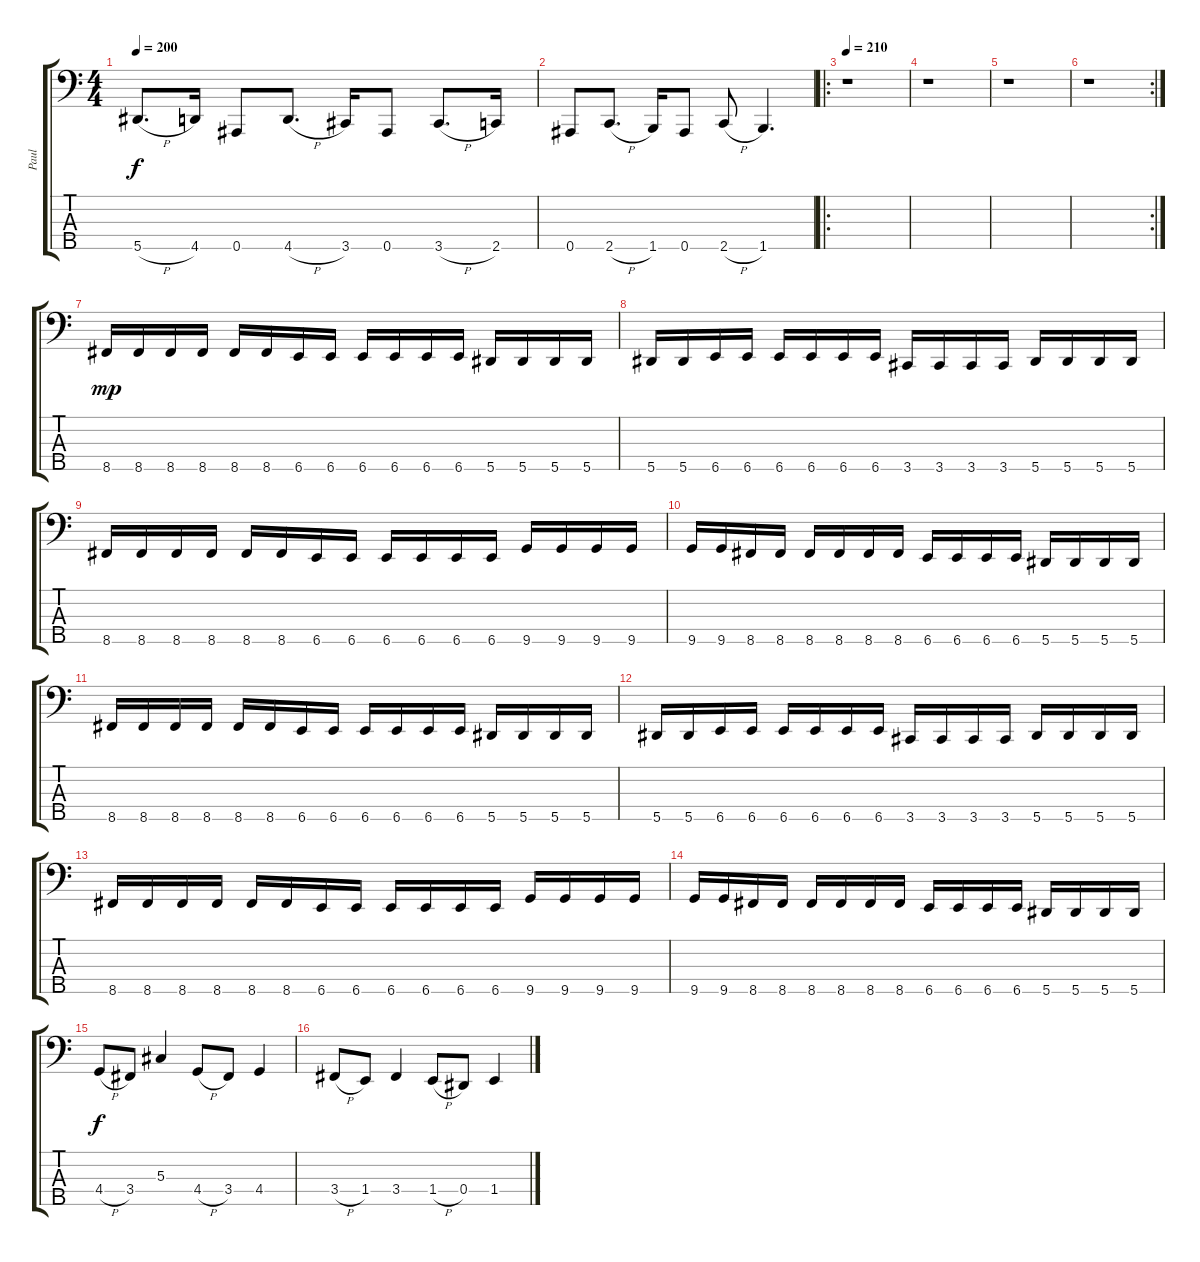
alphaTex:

\track ("Paul" "Paul") {instrument electricbassfinger}
\staff {score tabs}
\tuning (Gb2 Db2 Ab1 Eb1 Bb0) {hide}
\ts (4 4)
\tempo 200
\clef f4
\ks c
5.5{h}.8{d dy f} 4.5.16 0.5.8 4.5{h}.8{d} 3.5.16 0.5.8 3.5{h}.8{d} 2.5.16 |
0.5.8 2.5{h}.8{d} 1.5.16 0.5.8 2.5{h}.8 1.5.4{d} |
\ro
\tempo 210
r.1 |
r.1 |
r.1 |
\rc 2
r.1 |
8.5.16{dy mp} 8.5.16 8.5.16 8.5.16 8.5.16 8.5.16 6.5.16 6.5.16 6.5.16 6.5.16 6.5.16 6.5.16 5.5.16 5.5.16 5.5.16 5.5.16 |
5.5.16 5.5.16 6.5.16 6.5.16 6.5.16 6.5.16 6.5.16 6.5.16 3.5.16 3.5.16 3.5.16 3.5.16 5.5.16 5.5.16 5.5.16 5.5.16 |
8.5.16 8.5.16 8.5.16 8.5.16 8.5.16 8.5.16 6.5.16 6.5.16 6.5.16 6.5.16 6.5.16 6.5.16 9.5.16 9.5.16 9.5.16 9.5.16 |
9.5.16 9.5.16 8.5.16 8.5.16 8.5.16 8.5.16 8.5.16 8.5.16 6.5.16 6.5.16 6.5.16 6.5.16 5.5.16 5.5.16 5.5.16 5.5.16 |
8.5.16 8.5.16 8.5.16 8.5.16 8.5.16 8.5.16 6.5.16 6.5.16 6.5.16 6.5.16 6.5.16 6.5.16 5.5.16 5.5.16 5.5.16 5.5.16 |
5.5.16 5.5.16 6.5.16 6.5.16 6.5.16 6.5.16 6.5.16 6.5.16 3.5.16 3.5.16 3.5.16 3.5.16 5.5.16 5.5.16 5.5.16 5.5.16 |
8.5.16 8.5.16 8.5.16 8.5.16 8.5.16 8.5.16 6.5.16 6.5.16 6.5.16 6.5.16 6.5.16 6.5.16 9.5.16 9.5.16 9.5.16 9.5.16 |
9.5.16 9.5.16 8.5.16 8.5.16 8.5.16 8.5.16 8.5.16 8.5.16 6.5.16 6.5.16 6.5.16 6.5.16 5.5.16 5.5.16 5.5.16 5.5.16 |
4.4{h}.8{dy f} 3.4.8 5.3.4 4.4{h}.8 3.4.8 4.4.4 |
3.4{h}.8 1.4.8 3.4.4 1.4{h}.8 0.4.8 1.4.4
